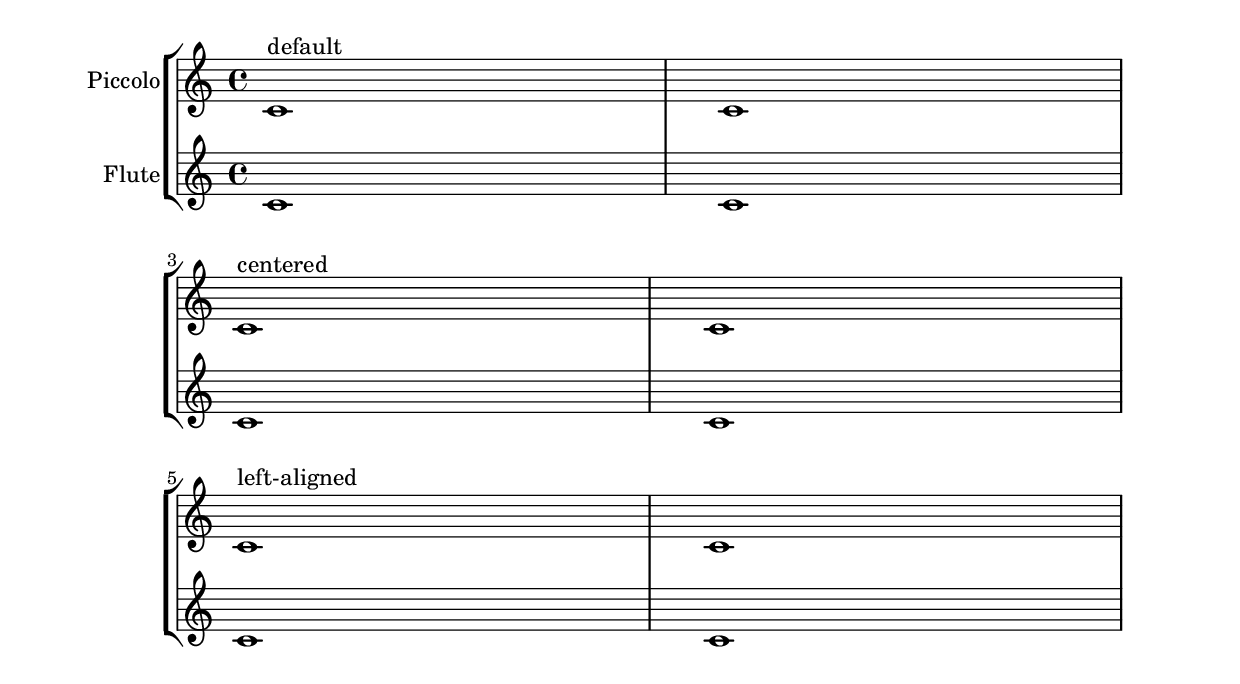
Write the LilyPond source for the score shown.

%% Do not edit this file; it is auto-generated from LSR http://lsr.dsi.unimi.it
%% This file is in the public domain.
\version "2.11.51"

\header {
  lsrtags = "text, paper-and-layout, titles"

  texidoc = "
Instrument names are generally printed to the left of the staves. To
align the names of several different intruments, put them in a
@code{\\markup} block and use one of the following possibilites:

* 
    Right-aligned instrument names: this is the default behavior
  
* 
    Center-aligned instrument names: using the @code{\\hcenter-in #n}
command
    places the instrument names inside a padded box, with @code{n} being
the width
    of the box
  
* 
    Left-aligned instrument names: the names are printed on top of an
    empty box, using the @code{\\combine} command
    with an @code{\\hspace #n} object.
  


"
  doctitle = "Aligning and centering instrument names"
} % begin verbatim
\paper {
  indent = #0
  left-margin = #30
  line-width = #160
}

\new StaffGroup \relative c' <<
  \new Staff {
    \set Staff.instrumentName = #"Piccolo"
    c1^"default" | c \break
    \set Staff.instrumentName = \markup { \hcenter-in #10 Piccolo }
    c1^"centered" | c \break
    \set Staff.instrumentName = \markup { \combine \hspace #8 Piccolo }
    c1^"left-aligned" | c
  } 
  \new Staff {
    \set Staff.instrumentName = #"Flute"
    c1 | c \break
    \set Staff.instrumentName = \markup { \hcenter-in #10 Flute }
    c1 | c \break
    \set Staff.instrumentName = \markup { \combine \hspace #8 Flute }
    c1 | c
  }
>>
